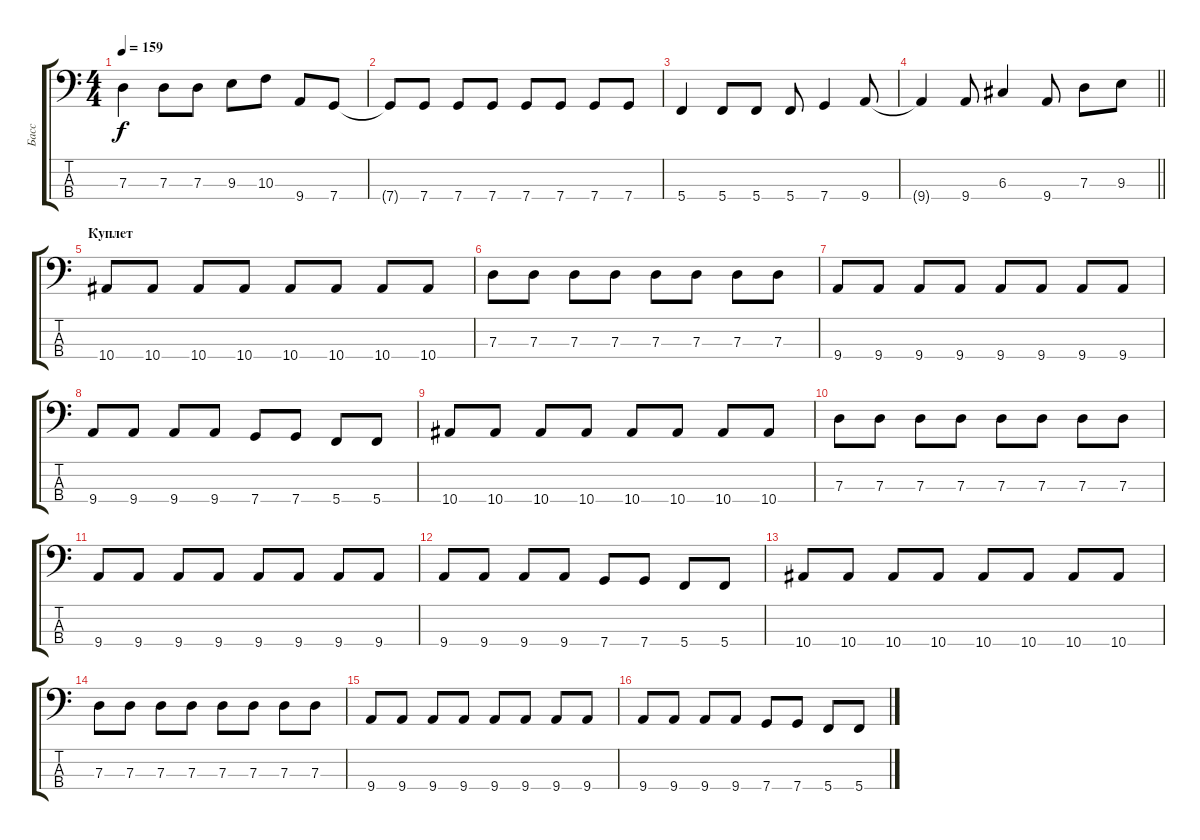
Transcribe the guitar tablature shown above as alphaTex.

\track ("Басс" "Басс") {instrument electricbassfinger}
\staff {score tabs}
\tuning (F2 C2 G1 C1) {hide}
\ts (4 4)
\tempo 159
\clef f4
\ks c
7.3.4{dy f} 7.3.8 7.3.8 9.3.8 10.3.8 9.4.8 7.4.8 |
7.4{t}.8 7.4.8 7.4.8 7.4.8 7.4.8 7.4.8 7.4.8 7.4.8 |
5.4.4 5.4.8 5.4.8 5.4.8 7.4.4 9.4.8 |
\barLineRight lightlight
9.4{t}.4 9.4.8 6.3.4 9.4.8 7.3.8 9.3.8 |
\section ("" "Куплет")
10.4.8 10.4.8 10.4.8 10.4.8 10.4.8 10.4.8 10.4.8 10.4.8 |
7.3.8 7.3.8 7.3.8 7.3.8 7.3.8 7.3.8 7.3.8 7.3.8 |
9.4.8 9.4.8 9.4.8 9.4.8 9.4.8 9.4.8 9.4.8 9.4.8 |
9.4.8 9.4.8 9.4.8 9.4.8 7.4.8 7.4.8 5.4.8 5.4.8 |
10.4.8 10.4.8 10.4.8 10.4.8 10.4.8 10.4.8 10.4.8 10.4.8 |
7.3.8 7.3.8 7.3.8 7.3.8 7.3.8 7.3.8 7.3.8 7.3.8 |
9.4.8 9.4.8 9.4.8 9.4.8 9.4.8 9.4.8 9.4.8 9.4.8 |
9.4.8 9.4.8 9.4.8 9.4.8 7.4.8 7.4.8 5.4.8 5.4.8 |
10.4.8 10.4.8 10.4.8 10.4.8 10.4.8 10.4.8 10.4.8 10.4.8 |
7.3.8 7.3.8 7.3.8 7.3.8 7.3.8 7.3.8 7.3.8 7.3.8 |
9.4.8 9.4.8 9.4.8 9.4.8 9.4.8 9.4.8 9.4.8 9.4.8 |
9.4.8 9.4.8 9.4.8 9.4.8 7.4.8 7.4.8 5.4.8 5.4.8
